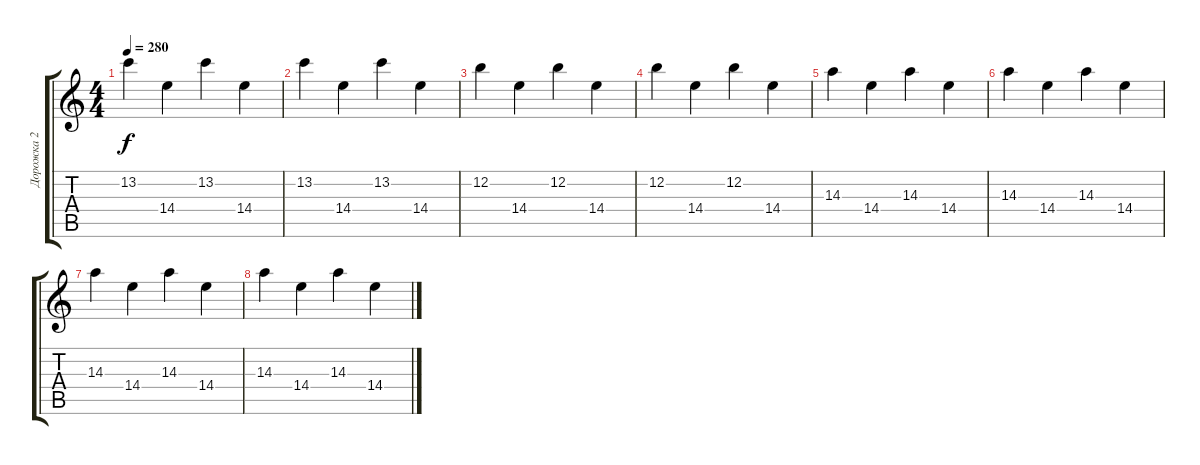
\track ("Дорожка 2" "Дорожка 2") {instrument electricguitarclean}
\staff {score tabs}
\tuning (E4 B3 G3 D3 A2 E2) {hide}
\ts (4 4)
\tempo 280
\clef g2
\ks c
13.2.4{dy f} 14.4.4 13.2.4 14.4.4 |
13.2.4 14.4.4 13.2.4 14.4.4 |
12.2.4 14.4.4 12.2.4 14.4.4 |
12.2.4 14.4.4 12.2.4 14.4.4 |
14.3.4 14.4.4 14.3.4 14.4.4 |
14.3.4 14.4.4 14.3.4 14.4.4 |
14.3.4 14.4.4 14.3.4 14.4.4 |
14.3.4 14.4.4 14.3.4 14.4.4
